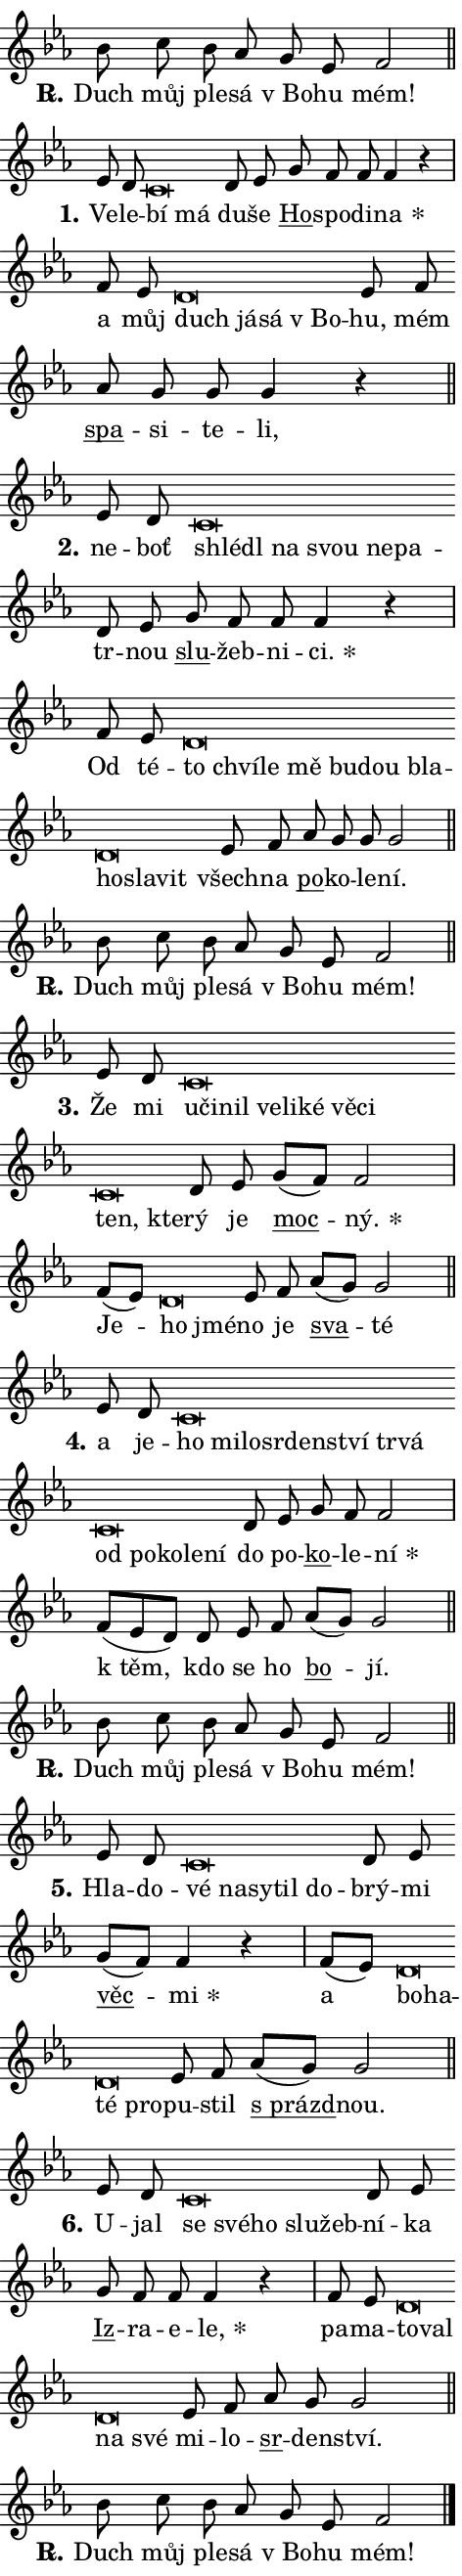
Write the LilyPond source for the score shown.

\version "2.24.0"
\header { tagline = "" }
\paper {
  indent = 0\cm
  top-margin = 0\cm
  right-margin = 0.13\cm % to fit lyric hyphens
  bottom-margin = 0\cm
  left-margin = 0\cm
  paper-width = 8\cm
  page-breaking = #ly:one-page-breaking
  system-system-spacing.basic-distance = #11
  score-system-spacing.basic-distance = #11
  ragged-last = ##f
}


%% Author: Thomas Morley
%% https://lists.gnu.org/archive/html/lilypond-user/2020-05/msg00002.html
#(define (line-position grob)
"Returns position of @var[grob} in current system:
   @code{'start}, if at first time-step
   @code{'end}, if at last time-step
   @code{'middle} otherwise
"
  (let* ((col (ly:item-get-column grob))
         (ln (ly:grob-object col 'left-neighbor))
         (rn (ly:grob-object col 'right-neighbor))
         (col-to-check-left (if (ly:grob? ln) ln col))
         (col-to-check-right (if (ly:grob? rn) rn col))
         (break-dir-left
           (and
             (ly:grob-property col-to-check-left 'non-musical #f)
             (ly:item-break-dir col-to-check-left)))
         (break-dir-right
           (and
             (ly:grob-property col-to-check-right 'non-musical #f)
             (ly:item-break-dir col-to-check-right))))
        (cond ((eqv? 1 break-dir-left) 'start)
              ((eqv? -1 break-dir-right) 'end)
              (else 'middle))))

#(define (tranparent-at-line-position vctor)
  (lambda (grob)
  "Relying on @code{line-position} select the relevant enry from @var{vctor}.
Used to determine transparency,"
    (case (line-position grob)
      ((end) (not (vector-ref vctor 0)))
      ((middle) (not (vector-ref vctor 1)))
      ((start) (not (vector-ref vctor 2))))))

noteHeadBreakVisibility =
#(define-music-function (break-visibility)(vector?)
"Makes @code{NoteHead}s transparent relying on @var{break-visibility}"
#{
  \override NoteHead.transparent =
    #(tranparent-at-line-position break-visibility)
#})

#(define delete-ledgers-for-transparent-note-heads
  (lambda (grob)
    "Reads whether a @code{NoteHead} is transparent.
If so this @code{NoteHead} is removed from @code{'note-heads} from
@var{grob}, which is supposed to be @code{LedgerLineSpanner}.
As a result ledgers are not printed for this @code{NoteHead}"
    (let* ((nhds-array (ly:grob-object grob 'note-heads))
           (nhds-list
             (if (ly:grob-array? nhds-array)
                 (ly:grob-array->list nhds-array)
                 '()))
           ;; Relies on the transparent-property being done before
           ;; Staff.LedgerLineSpanner.after-line-breaking is executed.
           ;; This is fragile ...
           (to-keep
             (remove
               (lambda (nhd)
                 (ly:grob-property nhd 'transparent #f))
               nhds-list)))
      ;; TODO find a better method to iterate over grob-arrays, similiar
      ;; to filter/remove etc for lists
      ;; For now rebuilt from scratch
      (set! (ly:grob-object grob 'note-heads)  '())
      (for-each
        (lambda (nhd)
          (ly:pointer-group-interface::add-grob grob 'note-heads nhd))
        to-keep))))

squashNotes = {
  \override NoteHead.X-extent = #'(-0.2 . 0.2)
  \override NoteHead.Y-extent = #'(-0.75 . 0)
  \override NoteHead.stencil =
    #(lambda (grob)
       (let ((pos (ly:grob-property grob 'staff-position)))
         (begin
           (if (< pos -7) (display "ERROR: Lower brevis then expected\n") (display ""))
           (if (<= pos -6) ly:text-interface::print ly:note-head::print))))
}
unSquashNotes = {
  \revert NoteHead.X-extent
  \revert NoteHead.Y-extent
  \revert NoteHead.stencil
}

hideNotes = \noteHeadBreakVisibility #begin-of-line-visible
unHideNotes = \noteHeadBreakVisibility #all-visible

% work-around for resetting accidentals
% https://lilypond.org/doc/v2.23/Documentation/notation/displaying-rhythms#unmetered-music
cadenzaMeasure = {
  \cadenzaOff
  \partial 1024 s1024
  \cadenzaOn
}

#(define-markup-command (accent layout props text) (markup?)
  "Underline accented syllable"
  (interpret-markup layout props
    #{\markup \override #'(offset . 4.3) \underline { #text }#}))

responsum = \markup \concat {
  "R" \hspace #-1.05 \path #0.1 #'((moveto 0 0.07) (lineto 0.9 0.8)) \hspace #0.05 "."
}

spaceSize = #0.6828661417322834 % exact space size for TeX Gyre Schola

\layout {
  \context {
    \Staff
    \remove "Time_signature_engraver"
    \override LedgerLineSpanner.after-line-breaking = #delete-ledgers-for-transparent-note-heads
  }
  \context {
    \Lyrics {
      \override LyricSpace.minimum-distance = \spaceSize
      \override LyricText.font-name = #"TeX Gyre Schola"
      \override LyricText.font-size = 1
      \override StanzaNumber.font-name = #"TeX Gyre Schola Bold"
      \override StanzaNumber.font-size = 1
    }
  }
  \context {
    \Score 
    \override NoteHead.text =
      #(lambda (grob) 
        (let ((pos (ly:grob-property grob 'staff-position)))
          #{\markup {
            \combine
              \halign #-0.55 \raise #(if (= pos -6) 0 0.5) \override #'(thickness . 2) \draw-line #'(3.2 . 0)
              \musicglyph "noteheads.sM1"
          }#}))
  }
}

% magnetic-lyrics.ily
%
%   written by
%     Jean Abou Samra <jean@abou-samra.fr>
%     Werner Lemberg <wl@gnu.org>
%
%   adapted by
%     Jiri Hon <jiri.hon@gmail.com>
%
% Version 2022-Apr-15

% https://www.mail-archive.com/lilypond-user@gnu.org/msg149350.html

#(define (Left_hyphen_pointer_engraver context)
   "Collect syllable-hyphen-syllable occurrences in lyrics and store
them in properties.  This engraver only looks to the left.  For
example, if the lyrics input is @code{foo -- bar}, it does the
following.

@itemize @bullet
@item
Set the @code{text} property of the @code{LyricHyphen} grob between
@q{foo} and @q{bar} to @code{foo}.

@item
Set the @code{left-hyphen} property of the @code{LyricText} grob with
text @q{foo} to the @code{LyricHyphen} grob between @q{foo} and
@q{bar}.
@end itemize

Use this auxiliary engraver in combination with the
@code{lyric-@/text::@/apply-@/magnetic-@/offset!} hook."
   (let ((hyphen #f)
         (text #f))
     (make-engraver
      (acknowledgers
       ((lyric-syllable-interface engraver grob source-engraver)
        (set! text grob)))
      (end-acknowledgers
       ((lyric-hyphen-interface engraver grob source-engraver)
        ;(when (not (grob::has-interface grob 'lyric-space-interface))
          (set! hyphen grob)));)
      ((stop-translation-timestep engraver)
       (when (and text hyphen)
         (ly:grob-set-object! text 'left-hyphen hyphen))
       (set! text #f)
       (set! hyphen #f)))))

#(define (lyric-text::apply-magnetic-offset! grob)
   "If the space between two syllables is less than the value in
property @code{LyricText@/.details@/.squash-threshold}, move the right
syllable to the left so that it gets concatenated with the left
syllable.

Use this function as a hook for
@code{LyricText@/.after-@/line-@/breaking} if the
@code{Left_@/hyphen_@/pointer_@/engraver} is active."
   (let ((hyphen (ly:grob-object grob 'left-hyphen #f)))
     (when hyphen
       (let ((left-text (ly:spanner-bound hyphen LEFT)))
         (when (grob::has-interface left-text 'lyric-syllable-interface)
           (let* ((common (ly:grob-common-refpoint grob left-text X))
                  (this-x-ext (ly:grob-extent grob common X))
                  (left-x-ext
                   (begin
                     ;; Trigger magnetism for left-text.
                     (ly:grob-property left-text 'after-line-breaking)
                     (ly:grob-extent left-text common X)))
                  ;; `delta` is the gap width between two syllables.
                  (delta (- (interval-start this-x-ext)
                            (interval-end left-x-ext)))
                  (details (ly:grob-property grob 'details))
                  (threshold (assoc-get 'squash-threshold details 0.2)))
             (when (< delta threshold)
               (let* (;; We have to manipulate the input text so that
                      ;; ligatures crossing syllable boundaries are not
                      ;; disabled.  For languages based on the Latin
                      ;; script this is essentially a beautification.
                      ;; However, for non-Western scripts it can be a
                      ;; necessity.
                      (lt (ly:grob-property left-text 'text))
                      (rt (ly:grob-property grob 'text))
                      (is-space (grob::has-interface hyphen 'lyric-space-interface))
                      (space (if is-space " " ""))
                      (extra-delta (if is-space spaceSize 0))
                      ;; Append new syllable.
                      (ltrt-space (if (and (string? lt) (string? rt))
                                (string-append lt space rt)
                                (make-concat-markup (list lt space rt))))
                      ;; Right-align `ltrt` to the right side.
                      (ltrt-space-markup (grob-interpret-markup
                               grob
                               (make-translate-markup
                                (cons (interval-length this-x-ext) 0)
                                (make-right-align-markup ltrt-space)))))
                 (begin
                   ;; Don't print `left-text`.
                   (ly:grob-set-property! left-text 'stencil #f)
                   ;; Set text and stencil (which holds all collected
                   ;; syllables so far) and shift it to the left.
                   (ly:grob-set-property! grob 'text ltrt-space)
                   (ly:grob-set-property! grob 'stencil ltrt-space-markup)
                   (ly:grob-translate-axis! grob (- (- delta extra-delta)) X))))))))))


#(define (lyric-hyphen::displace-bounds-first grob)
   ;; Make very sure this callback isn't triggered too early.
   (let ((left (ly:spanner-bound grob LEFT))
         (right (ly:spanner-bound grob RIGHT)))
     (ly:grob-property left 'after-line-breaking)
     (ly:grob-property right 'after-line-breaking)
     (ly:lyric-hyphen::print grob)))

squashThreshold = #0.4

\layout {
  \context {
    \Lyrics
    \consists #Left_hyphen_pointer_engraver
    \override LyricText.after-line-breaking =
      #lyric-text::apply-magnetic-offset!
    \override LyricHyphen.stencil = #lyric-hyphen::displace-bounds-first
    \override LyricText.details.squash-threshold = \squashThreshold
    \override LyricHyphen.minimum-distance = 0
    \override LyricHyphen.minimum-length = \squashThreshold
  }
}

squashText = \override LyricText.details.squash-threshold = 9999
unSquashText = \override LyricText.details.squash-threshold = \squashThreshold

leftText = \override LyricText.self-alignment-X = #LEFT
unLeftText = \revert LyricText.self-alignment-X

starOffset = #(lambda (grob) 
                (let ((x_offset (ly:self-alignment-interface::aligned-on-x-parent grob)))
                  (if (= x_offset 0) 0 (+ x_offset 1.2))))

star = #(define-music-function (syllable)(string?)
"Append star separator at the end of a syllable"
#{
  \once \override LyricText.X-offset = #starOffset
  \lyricmode { \markup {
    #syllable
    \override #'((font-name . "TeX Gyre Schola Bold")) \hspace #0.2 \lower #0.65 \larger "*"
  } }
#})

starAccent = #(define-music-function (syllable)(string?)
"Append star separator at the end of a syllable and make accent"
#{
  \once \override LyricText.X-offset = #starOffset
  \lyricmode { \markup {
    \accent #syllable
    \override #'((font-name . "TeX Gyre Schola Bold")) \hspace #0.2 \lower #0.65 \larger "*"
  } }
#})

breath = #(define-music-function (syllable)(string?)
"Append breathing indicator at the end of a syllable"
#{
  \lyricmode { \markup { #syllable "+" } }
#})

optionalBreath = #(define-music-function (syllable)(string?)
"Append optional breathing indicator at the end of a syllable"
#{
  \lyricmode { \markup { #syllable "(+)" } }
#})


\score {
    <<
        \new Voice = "melody" { \cadenzaOn \key es \major \relative { bes'8 c bes as g es f2 \cadenzaMeasure \bar "||" \break } }
        \new Lyrics \lyricsto "melody" { \lyricmode { \set stanza = \responsum
Duch můj ple -- sá "v Bo" -- hu mém! } }
    >>
    \layout {}
}

\score {
    <<
        \new Voice = "melody" { \cadenzaOn \key es \major \relative { es'8 d \bar "" \squashNotes c\breve*1/16 \hideNotes \breve*1/16 \bar "" \unHideNotes \unSquashNotes d8 es \bar "" g f f f4 r \cadenzaMeasure \bar "|" f8 es \bar "" \squashNotes d\breve*1/16 \hideNotes \breve*1/16 \bar "" \breve*1/16 \breve*1/16 \bar "" \unHideNotes \unSquashNotes es8 f \bar "" as g g g4 r \cadenzaMeasure \bar "||" \break } }
        \new Lyrics \lyricsto "melody" { \lyricmode { \set stanza = "1."
Ve -- le -- \leftText bí \squashText má \unLeftText \unSquashText du -- še \markup \accent Ho -- spo -- di -- \star na a můj \leftText duch \squashText já -- sá "v Bo" -- \unLeftText \unSquashText hu, mém \markup \accent spa -- si -- te -- li, } }
    >>
    \layout {}
}

\score {
    <<
        \new Voice = "melody" { \cadenzaOn \key es \major \relative { es'8 d \bar "" \squashNotes c\breve*1/16 \hideNotes \breve*1/16 \bar "" \breve*1/16 \bar "" \breve*1/16 \bar "" \breve*1/16 \breve*1/16 \bar "" \unHideNotes \unSquashNotes d8 es \bar "" g f f f4 r \cadenzaMeasure \bar "|" f8 es \bar "" \squashNotes d\breve*1/16 \hideNotes \breve*1/16 \bar "" \breve*1/16 \bar "" \breve*1/16 \bar "" \breve*1/16 \bar "" \breve*1/16 \bar "" \breve*1/16 \bar "" \breve*1/16 \bar "" \breve*1/16 \breve*1/16 \bar "" \unHideNotes \unSquashNotes es8 f \bar "" as g g g2 \cadenzaMeasure \bar "||" \break } }
        \new Lyrics \lyricsto "melody" { \lyricmode { \set stanza = "2."
ne -- boť \leftText shlé -- \squashText dl na svou ne -- pa -- \unLeftText \unSquashText tr -- nou \markup \accent slu -- žeb -- ni -- \star ci. Od té -- \leftText to \squashText chví -- le mě bu -- dou bla -- ho -- sla -- vit \unLeftText \unSquashText všech -- na \markup \accent po -- ko -- le -- ní. } }
    >>
    \layout {}
}

\score {
    <<
        \new Voice = "melody" { \cadenzaOn \key es \major \relative { bes'8 c bes as g es f2 \cadenzaMeasure \bar "||" \break } }
        \new Lyrics \lyricsto "melody" { \lyricmode { \set stanza = \responsum
Duch můj ple -- sá "v Bo" -- hu mém! } }
    >>
    \layout {}
}

\score {
    <<
        \new Voice = "melody" { \cadenzaOn \key es \major \relative { es'8 d \bar "" \squashNotes c\breve*1/16 \hideNotes \breve*1/16 \bar "" \breve*1/16 \bar "" \breve*1/16 \bar "" \breve*1/16 \bar "" \breve*1/16 \bar "" \breve*1/16 \bar "" \breve*1/16 \bar "" \breve*1/16 \breve*1/16 \bar "" \unHideNotes \unSquashNotes d8 es \bar "" g[( f)] f2 \cadenzaMeasure \bar "|" f8[( es)] \bar "" \squashNotes d\breve*1/16 \hideNotes \breve*1/16 \bar "" \unHideNotes \unSquashNotes es8 f \bar "" as[( g)] g2 \cadenzaMeasure \bar "||" \break } }
        \new Lyrics \lyricsto "melody" { \lyricmode { \set stanza = "3."
Že mi \leftText u -- \squashText či -- nil ve -- li -- ké vě -- ci ten, kte -- \unLeftText \unSquashText rý je \markup \accent moc -- \star ný. Je -- \leftText ho \squashText jmé -- \unLeftText \unSquashText no je \markup \accent sva -- té } }
    >>
    \layout {}
}

\score {
    <<
        \new Voice = "melody" { \cadenzaOn \key es \major \relative { es'8 d \bar "" \squashNotes c\breve*1/16 \hideNotes \breve*1/16 \bar "" \breve*1/16 \bar "" \breve*1/16 \bar "" \breve*1/16 \bar "" \breve*1/16 \bar "" \breve*1/16 \bar "" \breve*1/16 \bar "" \breve*1/16 \bar "" \breve*1/16 \bar "" \breve*1/16 \bar "" \breve*1/16 \breve*1/16 \bar "" \unHideNotes \unSquashNotes d8 es \bar "" g f f2 \cadenzaMeasure \bar "|" f8[( es d)] d es8 f \bar "" as[( g)] g2 \cadenzaMeasure \bar "||" \break } }
        \new Lyrics \lyricsto "melody" { \lyricmode { \set stanza = "4."
a je -- \leftText ho \squashText mi -- lo -- sr -- den -- ství tr -- vá od po -- ko -- le -- ní \unLeftText \unSquashText do po -- \markup \accent ko -- le -- \star ní "k těm," kdo se ho \markup \accent bo -- jí. } }
    >>
    \layout {}
}

\score {
    <<
        \new Voice = "melody" { \cadenzaOn \key es \major \relative { bes'8 c bes as g es f2 \cadenzaMeasure \bar "||" \break } }
        \new Lyrics \lyricsto "melody" { \lyricmode { \set stanza = \responsum
Duch můj ple -- sá "v Bo" -- hu mém! } }
    >>
    \layout {}
}

\score {
    <<
        \new Voice = "melody" { \cadenzaOn \key es \major \relative { es'8 d \bar "" \squashNotes c\breve*1/16 \hideNotes \breve*1/16 \bar "" \breve*1/16 \bar "" \breve*1/16 \breve*1/16 \bar "" \unHideNotes \unSquashNotes d8 es \bar "" g[( f)] f4 r \cadenzaMeasure \bar "|" f8[( es)] \bar "" \squashNotes d\breve*1/16 \hideNotes \breve*1/16 \bar "" \breve*1/16 \breve*1/16 \bar "" \unHideNotes \unSquashNotes es8 f \bar "" as[( g)] g2 \cadenzaMeasure \bar "||" \break } }
        \new Lyrics \lyricsto "melody" { \lyricmode { \set stanza = "5."
Hla -- do -- \leftText vé \squashText na -- sy -- til do -- \unLeftText \unSquashText brý -- mi \markup \accent věc -- \star mi a \leftText bo -- \squashText ha -- té pro -- \unLeftText \unSquashText pu -- stil \markup \accent "s prázd" -- nou. } }
    >>
    \layout {}
}

\score {
    <<
        \new Voice = "melody" { \cadenzaOn \key es \major \relative { es'8 d \bar "" \squashNotes c\breve*1/16 \hideNotes \breve*1/16 \bar "" \breve*1/16 \bar "" \breve*1/16 \breve*1/16 \bar "" \unHideNotes \unSquashNotes d8 es \bar "" g f f f4 r \cadenzaMeasure \bar "|" f8 es \bar "" \squashNotes d\breve*1/16 \hideNotes \breve*1/16 \bar "" \breve*1/16 \breve*1/16 \bar "" \unHideNotes \unSquashNotes es8 f \bar "" as g g2 \cadenzaMeasure \bar "||" \break } }
        \new Lyrics \lyricsto "melody" { \lyricmode { \set stanza = "6."
U -- jal \leftText se \squashText své -- ho slu -- žeb -- \unLeftText \unSquashText ní -- ka \markup \accent Iz -- ra -- e -- \star le, pa -- ma -- \leftText to -- \squashText val na své \unLeftText \unSquashText mi -- lo -- \markup \accent sr -- den -- ství. } }
    >>
    \layout {}
}

\score {
    <<
        \new Voice = "melody" { \cadenzaOn \key es \major \relative { bes'8 c bes as g es f2 \cadenzaMeasure \bar "||" \break } \bar "|." }
        \new Lyrics \lyricsto "melody" { \lyricmode { \set stanza = \responsum
Duch můj ple -- sá "v Bo" -- hu mém! } }
    >>
    \layout {}
}
